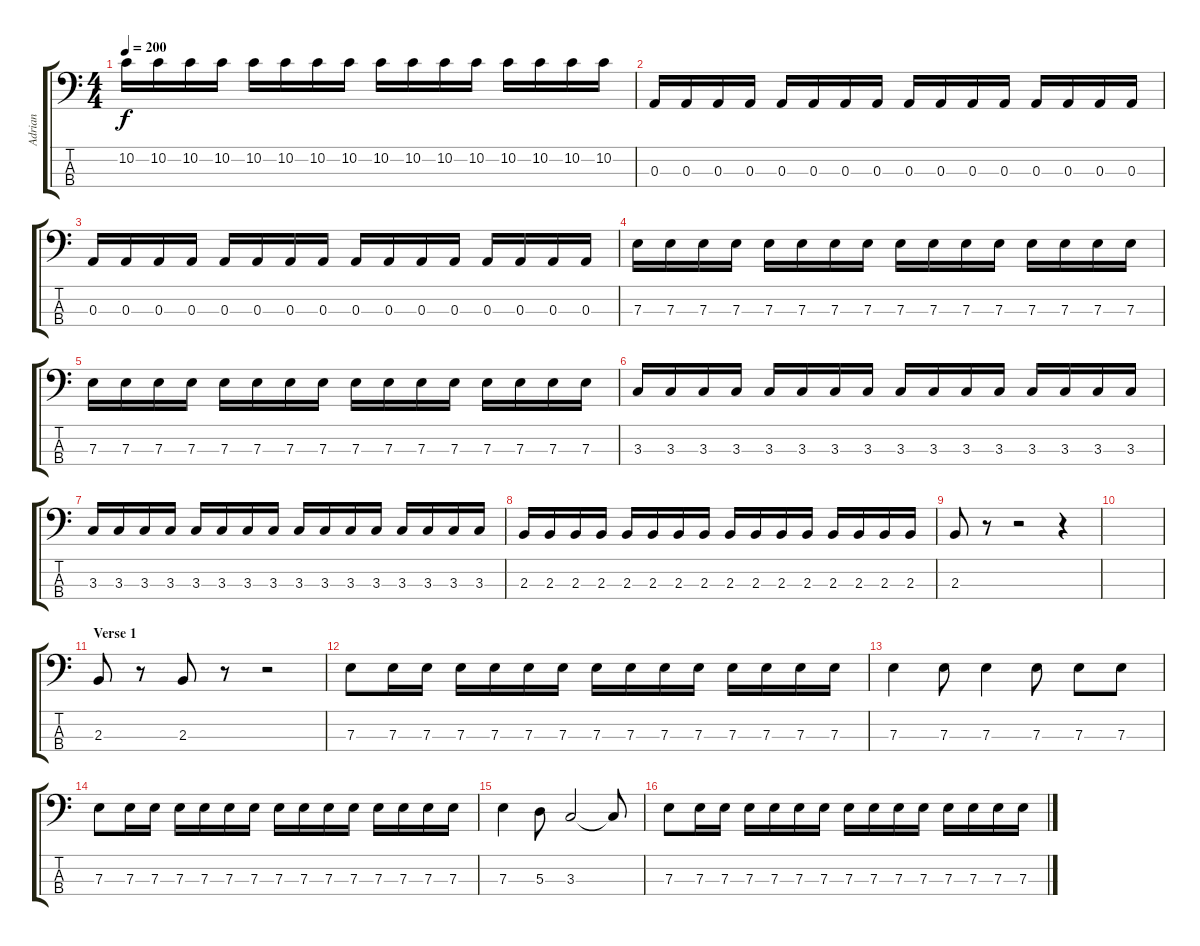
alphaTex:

\track ("Adrian" "Adrian") {instrument electricbasspick}
\staff {score tabs}
\tuning (G2 D2 A1 E1) {hide}
\ts (4 4)
\tempo 200
\clef f4
\ks c
10.2.16{dy f} 10.2.16 10.2.16 10.2.16 10.2.16 10.2.16 10.2.16 10.2.16 10.2.16 10.2.16 10.2.16 10.2.16 10.2.16 10.2.16 10.2.16 10.2.16 |
0.3.16 0.3.16 0.3.16 0.3.16 0.3.16 0.3.16 0.3.16 0.3.16 0.3.16 0.3.16 0.3.16 0.3.16 0.3.16 0.3.16 0.3.16 0.3.16 |
0.3.16 0.3.16 0.3.16 0.3.16 0.3.16 0.3.16 0.3.16 0.3.16 0.3.16 0.3.16 0.3.16 0.3.16 0.3.16 0.3.16 0.3.16 0.3.16 |
7.3.16 7.3.16 7.3.16 7.3.16 7.3.16 7.3.16 7.3.16 7.3.16 7.3.16 7.3.16 7.3.16 7.3.16 7.3.16 7.3.16 7.3.16 7.3.16 |
7.3.16 7.3.16 7.3.16 7.3.16 7.3.16 7.3.16 7.3.16 7.3.16 7.3.16 7.3.16 7.3.16 7.3.16 7.3.16 7.3.16 7.3.16 7.3.16 |
3.3.16 3.3.16 3.3.16 3.3.16 3.3.16 3.3.16 3.3.16 3.3.16 3.3.16 3.3.16 3.3.16 3.3.16 3.3.16 3.3.16 3.3.16 3.3.16 |
3.3.16 3.3.16 3.3.16 3.3.16 3.3.16 3.3.16 3.3.16 3.3.16 3.3.16 3.3.16 3.3.16 3.3.16 3.3.16 3.3.16 3.3.16 3.3.16 |
2.3.16 2.3.16 2.3.16 2.3.16 2.3.16 2.3.16 2.3.16 2.3.16 2.3.16 2.3.16 2.3.16 2.3.16 2.3.16 2.3.16 2.3.16 2.3.16 |
2.3.8 r.8 r.2 r.4 |
|
\section ("" "Verse 1")
2.3.8 r.8 2.3.8 r.8 r.2 |
7.3.8 7.3.16 7.3.16 7.3.16 7.3.16 7.3.16 7.3.16 7.3.16 7.3.16 7.3.16 7.3.16 7.3.16 7.3.16 7.3.16 7.3.16 |
7.3.4 7.3.8 7.3.4 7.3.8 7.3.8 7.3.8 |
7.3.8 7.3.16 7.3.16 7.3.16 7.3.16 7.3.16 7.3.16 7.3.16 7.3.16 7.3.16 7.3.16 7.3.16 7.3.16 7.3.16 7.3.16 |
7.3.4 5.3.8 3.3.2 3.3{t}.8 |
7.3.8 7.3.16 7.3.16 7.3.16 7.3.16 7.3.16 7.3.16 7.3.16 7.3.16 7.3.16 7.3.16 7.3.16 7.3.16 7.3.16 7.3.16
